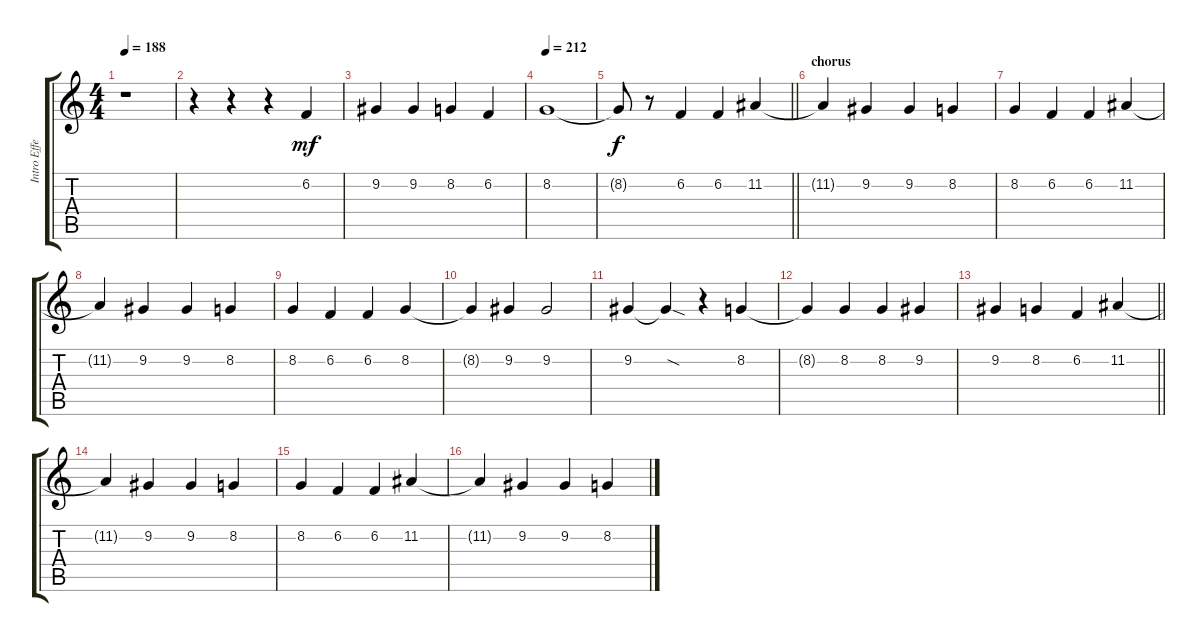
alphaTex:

\track ("Intro Effect/Vocals" "Intro Effe") {instrument lead2sawtooth}
\staff {score tabs}
\tuning (E4 B3 G3 D3 A2 E2) {hide}
\ts (4 4)
\tempo 188
\clef g2
\ks c
r.1{dy f} |
r.4 r.4 r.4 6.2.4{dy mf volume 16} |
9.2.4 9.2.4 8.2.4 6.2.4 |
\tempo 212
8.2.1 |
\barLineRight lightlight
8.2{t}.8{dy f} r.8 6.2.4{volume 16} 6.2.4 11.2.4 |
\section ("" "chorus")
11.2{t}.4 9.2.4 9.2.4 8.2.4 |
8.2.4 6.2.4 6.2.4 11.2.4 |
11.2{t}.4 9.2.4 9.2.4 8.2.4 |
8.2.4 6.2.4 6.2.4 8.2.4 |
8.2{t}.4 9.2.4 9.2.2 |
9.2.4 9.2{sod t}.4 r.4 8.2.4 |
8.2{t}.4 8.2.4 8.2.4 9.2.4 |
\barLineRight lightlight
9.2.4 8.2.4 6.2.4 11.2.4 |
11.2{t}.4 9.2.4 9.2.4 8.2.4 |
8.2.4 6.2.4 6.2.4 11.2.4 |
11.2{t}.4 9.2.4 9.2.4 8.2.4
